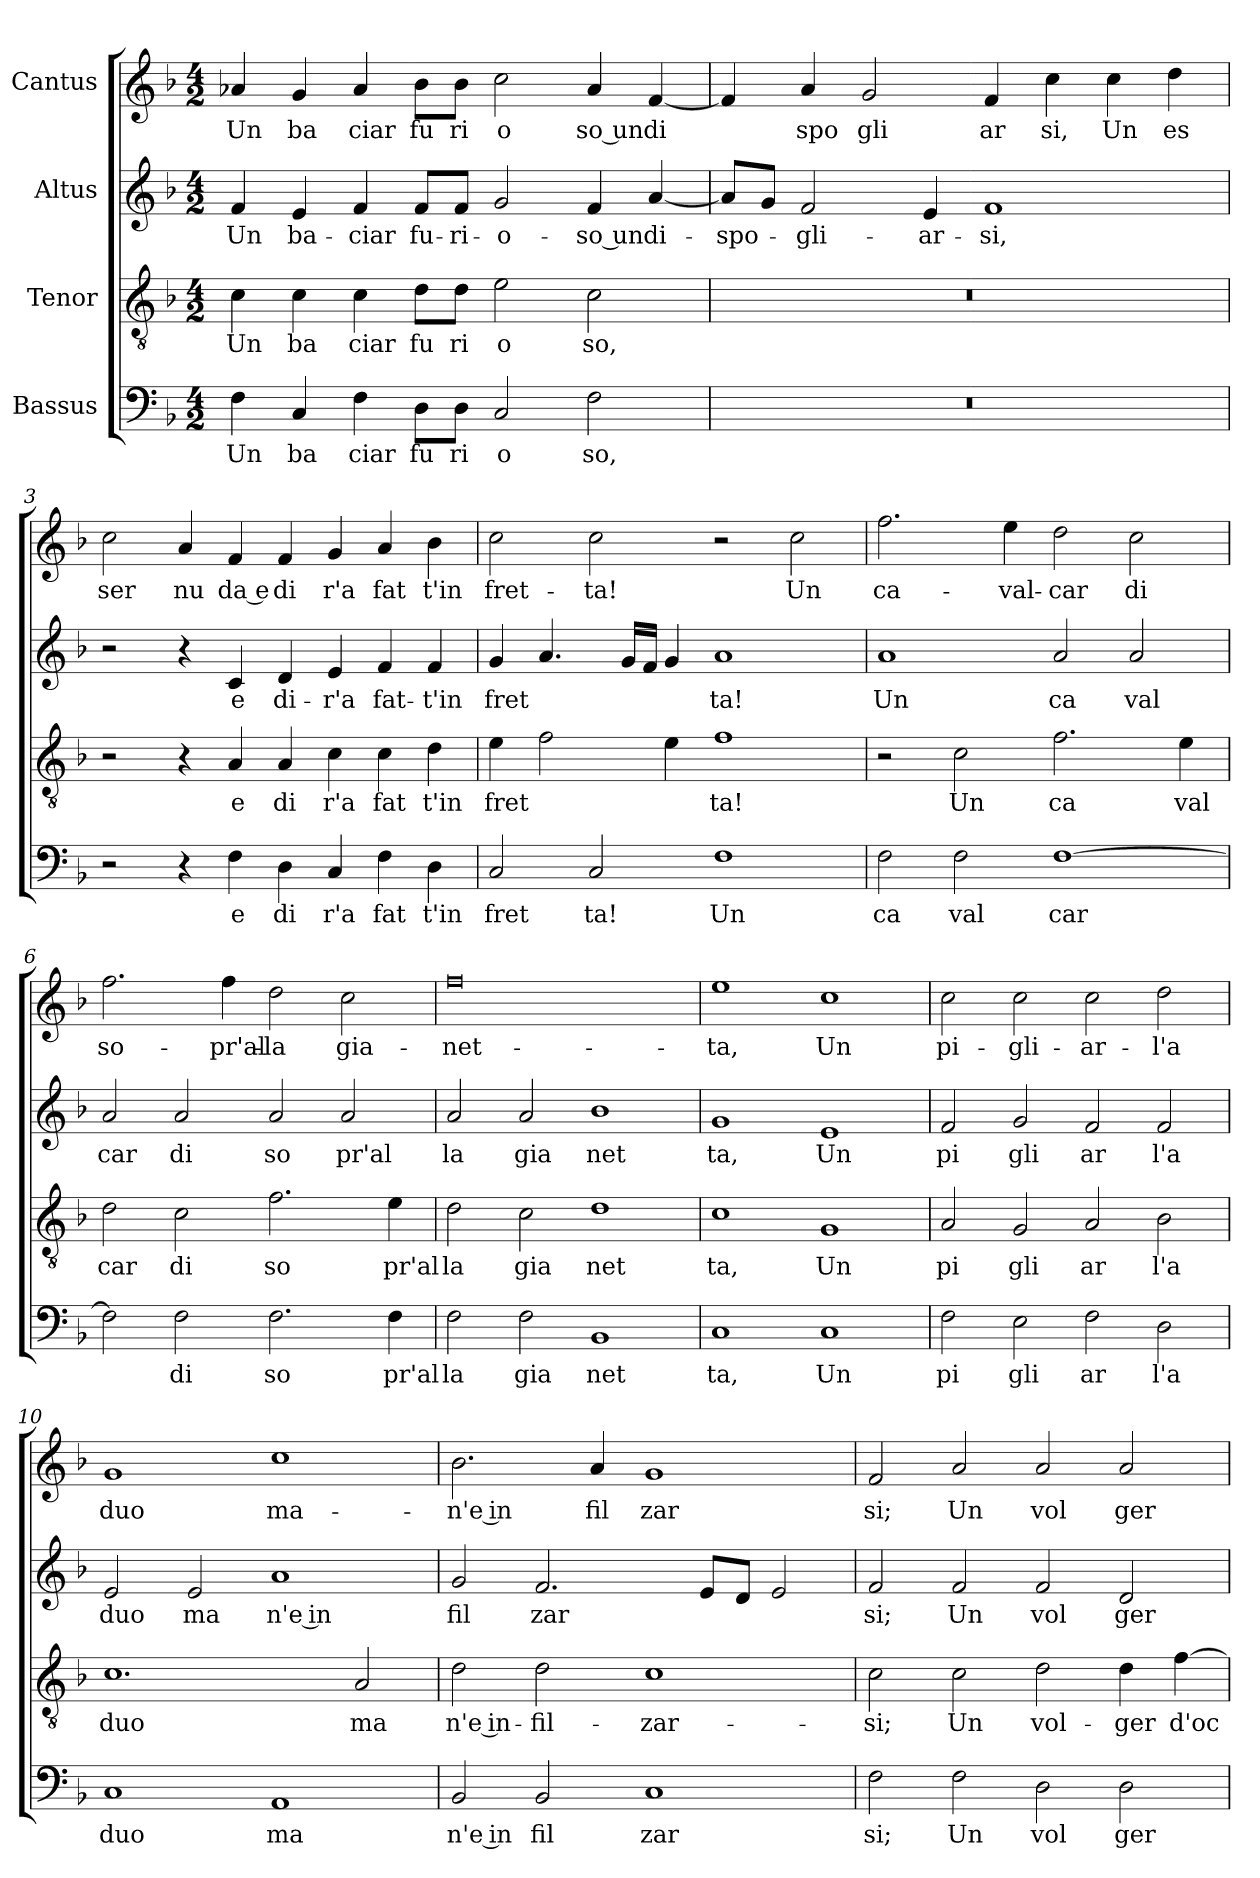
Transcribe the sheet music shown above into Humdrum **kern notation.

**kern	**text	**kern	**text	**kern	**text	**kern	**text
*part4	*part4	*part3	*part3	*part2	*part2	*part1	*part1
*staff4	*staff4	*staff3	*staff3	*staff2	*staff2	*staff1	*staff1
*I"Bassus	*	*I"Tenor	*	*I"Altus	*	*I"Cantus	*
*clefF4	*	*clefGv2	*	*clefG2	*	*clefG2	*
*k[b-]	*	*k[b-]	*	*k[b-]	*	*k[b-]	*
*M4/2	*	*M4/2	*	*M4/2	*	*M4/2	*
=1	=1	=1	=1	=1	=1	=1	=1
!	!LO:LY:b	!	!LO:LY:b	!	!LO:LY:b	!	!LO:LY:b
4F\	Un	4c\	Un	4f/	Un	4a-X/	Un
!	!LO:LY:b	!	!LO:LY:b	!	!LO:LY:b	!	!LO:LY:b
4C/	ba	4c\	ba	4e/	ba-	4g/	ba
!	!LO:LY:b	!	!LO:LY:b	!	!LO:LY:b	!	!LO:LY:b
4F\	ciar	4c\	ciar	4f/	-ciar	4a-/	ciar
!	!LO:LY:b	!	!LO:LY:b	!	!LO:LY:b	!	!LO:LY:b
8DL	fu	8dL	fu	8fL	fu-	8b-L	fu
!	!LO:LY:b	!	!LO:LY:b	!	!LO:LY:b	!	!LO:LY:b
8DJ	ri	8dJ	ri	8fJ	-ri-	8b-J	ri
!	!LO:LY:b	!	!LO:LY:b	!	!LO:LY:b	!	!LO:LY:b
2C/	o	2e\	o	2g/	-o-	2cc\	o
!	!LO:LY:b	!	!LO:LY:b	!	!LO:LY:b	!	!LO:LY:b
2F\	so,	2c\	so,	4f/	so un	4a-/	so un
!	!	!	!	!	!LO:LY:b	!	!LO:LY:b
.	.	.	.	[4a/	di-	[4f/	di
=2	=2	=2	=2	=2	=2	=2	=2
!	!	!	!	!	!LO:LY:b	!	!
0r	.	0r	.	8aL]	-spo-	4f/]	.
.	.	.	.	8gJ	.	.	.
!	!	!	!	!	!LO:LY:b	!	!LO:LY:b
.	.	.	.	2f/	-gli-	4a/	spo
!	!	!	!	!	!	!	!LO:LY:b
.	.	.	.	.	.	2g/	gli
!	!	!	!	!	!LO:LY:b	!	!
.	.	.	.	4e/	-ar-	.	.
!	!	!	!	!	!LO:LY:b	!	!LO:LY:b
.	.	.	.	1f	-si,	4f/	ar
!	!	!	!	!	!	!	!LO:LY:b
.	.	.	.	.	.	4cc\	si,
!	!	!	!	!	!	!	!LO:LY:b
.	.	.	.	.	.	4cc\	Un
!	!	!	!	!	!	!	!LO:LY:b
.	.	.	.	.	.	4dd\	es
=3	=3	=3	=3	=3	=3	=3	=3
!	!	!	!	!	!	!	!LO:LY:b
2r	.	2r	.	2r	.	2cc\	ser
!	!	!	!	!	!	!	!LO:LY:b
4r	.	4r	.	4r	.	4a/	nu
!	!LO:LY:b	!	!LO:LY:b	!	!LO:LY:b	!	!LO:LY:b
4F\	e	4A/	e	4c/	e	4f/	da e
!	!LO:LY:b	!	!LO:LY:b	!	!LO:LY:b	!	!LO:LY:b
4D\	di	4A/	di	4d/	di-	4f/	di
!	!LO:LY:b	!	!LO:LY:b	!	!LO:LY:b	!	!LO:LY:b
4C/	r'a	4c\	r'a	4e/	-r'a	4g/	r'a
!	!LO:LY:b	!	!LO:LY:b	!	!LO:LY:b	!	!LO:LY:b
4F\	fat	4c\	fat	4f/	fat-	4a/	fat
!	!LO:LY:b	!	!LO:LY:b	!	!LO:LY:b	!	!LO:LY:b
4D\	t'in	4d\	t'in	4f/	-t'in	4b-\	t'in
!!LO:LB:g=z
=4	=4	=4	=4	=4	=4	=4	=4
!	!LO:LY:b	!	!LO:LY:b	!	!LO:LY:b	!	!LO:LY:b
2C/	fret	4e\	fret	4g/	fret	2cc\	fret-
.	.	2f\	.	4.a/	.	.	.
!	!LO:LY:b	!	!	!	!	!	!LO:LY:b
2C/	ta!	.	.	.	.	2cc\	-ta!
.	.	.	.	16gLL	.	.	.
.	.	.	.	16fJJ	.	.	.
.	.	4e\	.	4g/	.	.	.
!	!LO:LY:b	!	!LO:LY:b	!	!LO:LY:b	!	!
1F	Un	1f	ta!	1a	ta!	2r	.
!	!	!	!	!	!	!	!LO:LY:b
.	.	.	.	.	.	2cc\	Un
=5	=5	=5	=5	=5	=5	=5	=5
!	!LO:LY:b	!	!	!	!LO:LY:b	!	!LO:LY:b
2F\	ca	2r	.	1a	Un	2.ff\	ca-
!	!LO:LY:b	!	!LO:LY:b	!	!	!	!
2F\	val	2c\	Un	.	.	.	.
!	!	!	!	!	!	!	!LO:LY:b
.	.	.	.	.	.	4ee\	-val-
!	!LO:LY:b	!	!LO:LY:b	!	!LO:LY:b	!	!LO:LY:b
[1F	car	2.f\	ca	2a/	ca	2dd\	-car
!	!	!	!	!	!LO:LY:b	!	!LO:LY:b
.	.	.	.	2a/	val	2cc\	di
!	!	!	!LO:LY:b	!	!	!	!
.	.	4e\	val	.	.	.	.
=6	=6	=6	=6	=6	=6	=6	=6
!	!	!	!LO:LY:b	!	!LO:LY:b	!	!LO:LY:b
2F\]	.	2d\	car	2a/	car	2.ff\	so-
!	!LO:LY:b	!	!LO:LY:b	!	!LO:LY:b	!	!
2F\	di	2c\	di	2a/	di	.	.
!	!	!	!	!	!	!	!LO:LY:b
.	.	.	.	.	.	4ff\	-pr'al-
!	!LO:LY:b	!	!LO:LY:b	!	!LO:LY:b	!	!LO:LY:b
2.F\	so	2.f\	so	2a/	so	2dd\	-la
!	!	!	!	!	!LO:LY:b	!	!LO:LY:b
.	.	.	.	2a/	pr'al	2cc\	gia-
!	!LO:LY:b	!	!LO:LY:b	!	!	!	!
4F\	pr'al	4e\	pr'al	.	.	.	.
=7	=7	=7	=7	=7	=7	=7	=7
!	!LO:LY:b	!	!LO:LY:b	!	!LO:LY:b	!	!LO:LY:b
2F\	la	2d\	la	2a/	la	0ff	-net-
!	!LO:LY:b	!	!LO:LY:b	!	!LO:LY:b	!	!
2F\	gia	2c\	gia	2a/	gia	.	.
!	!LO:LY:b	!	!LO:LY:b	!	!LO:LY:b	!	!
1BB-	net	1d	net	1b-	net	.	.
=8	=8	=8	=8	=8	=8	=8	=8
!	!LO:LY:b	!	!LO:LY:b	!	!LO:LY:b	!	!LO:LY:b
1C	ta,	1c	ta,	1g	ta,	1ee	-ta,
!	!LO:LY:b	!	!LO:LY:b	!	!LO:LY:b	!	!LO:LY:b
1C	Un	1G	Un	1e	Un	1cc	Un
=9	=9	=9	=9	=9	=9	=9	=9
!	!LO:LY:b	!	!LO:LY:b	!	!LO:LY:b	!	!LO:LY:b
2F\	pi	2A/	pi	2f/	pi	2cc\	pi-
!	!LO:LY:b	!	!LO:LY:b	!	!LO:LY:b	!	!LO:LY:b
2E\	gli	2G/	gli	2g/	gli	2cc\	-gli-
!	!LO:LY:b	!	!LO:LY:b	!	!LO:LY:b	!	!LO:LY:b
2F\	ar	2A/	ar	2f/	ar	2cc\	-ar-
!	!LO:LY:b	!	!LO:LY:b	!	!LO:LY:b	!	!LO:LY:b
2D\	l'a	2B-\	l'a	2f/	l'a	2dd\	-l'a
=10	=10	=10	=10	=10	=10	=10	=10
!	!LO:LY:b	!	!LO:LY:b	!	!LO:LY:b	!	!LO:LY:b
1C	duo	1.c	duo	2e/	duo	1g	duo
!	!	!	!	!	!LO:LY:b	!	!
.	.	.	.	2e/	ma	.	.
!	!LO:LY:b	!	!	!	!LO:LY:b	!	!LO:LY:b
1AA	ma	.	.	1a	n'e in	1cc	ma-
!	!	!	!LO:LY:b	!	!	!	!
.	.	2A/	ma	.	.	.	.
!!LO:PB:g=z
=11	=11	=11	=11	=11	=11	=11	=11
!	!LO:LY:b	!	!LO:LY:b	!	!LO:LY:b	!	!LO:LY:b
2BB-/	n'e in	2d\	n'e in-	2g/	fil	2.b-\	n'e in
!	!LO:LY:b	!	!LO:LY:b	!	!LO:LY:b	!	!
2BB-/	fil	2d\	-fil-	2.f/	zar	.	.
!	!	!	!	!	!	!	!LO:LY:b
.	.	.	.	.	.	4a/	fil
!	!LO:LY:b	!	!LO:LY:b	!	!	!	!LO:LY:b
1C	zar	1c	-zar-	.	.	1g	zar
.	.	.	.	8eL	.	.	.
.	.	.	.	8dJ	.	.	.
.	.	.	.	2e/	.	.	.
=12	=12	=12	=12	=12	=12	=12	=12
!	!LO:LY:b	!	!LO:LY:b	!	!LO:LY:b	!	!LO:LY:b
2F\	si;	2c\	-si;	2f/	si;	2f/	si;
!	!LO:LY:b	!	!LO:LY:b	!	!LO:LY:b	!	!LO:LY:b
2F\	Un	2c\	Un	2f/	Un	2a/	Un
!	!LO:LY:b	!	!LO:LY:b	!	!LO:LY:b	!	!LO:LY:b
2D\	vol	2d\	vol-	2f/	vol	2a/	vol
!	!LO:LY:b	!	!LO:LY:b	!	!LO:LY:b	!	!LO:LY:b
2D\	ger	4d\	-ger	2d/	ger	2a/	ger
!	!	!	!LO:LY:b	!	!	!	!
.	.	[4f\	d'oc-	.	.	.	.
=	=	=	=	=	=	=	=
*-	*-	*-	*-	*-	*-	*-	*-
